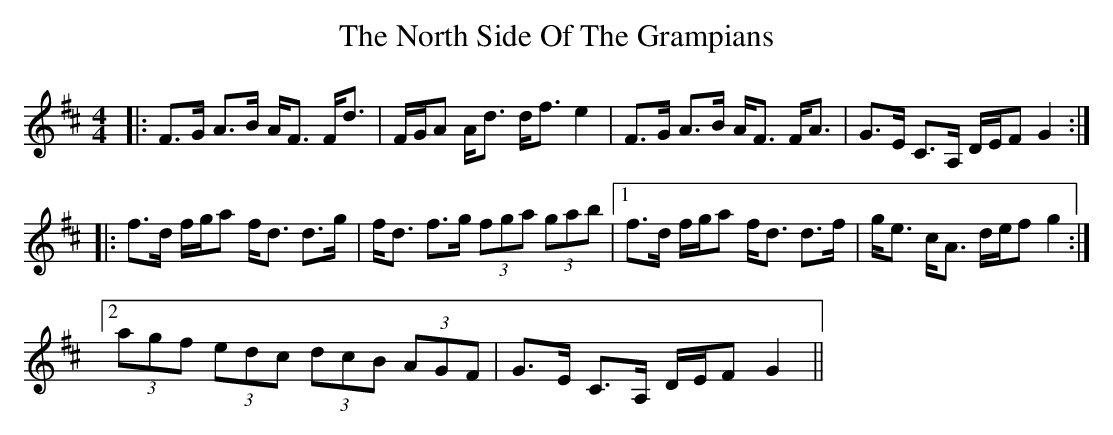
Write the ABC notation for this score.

X:1
T: The North Side Of The Grampians
M: 4/4
L: 1/8
K: Dmaj
|:F>G A>B A<F F<d|F/G/A A<d d<f e2|F>G A>B A<F F<A|G>E C>A, D/E/FG2:|
|:f>d f/g/a f<d d>g|f<d f>g (3fga (3gab|1 f>d f/g/a f<d d>f|g<e c<A d/e/fg2:|
[2 (3agf (3edc (3dcB (3AGF|G>E C>A, D/E/FG2||
